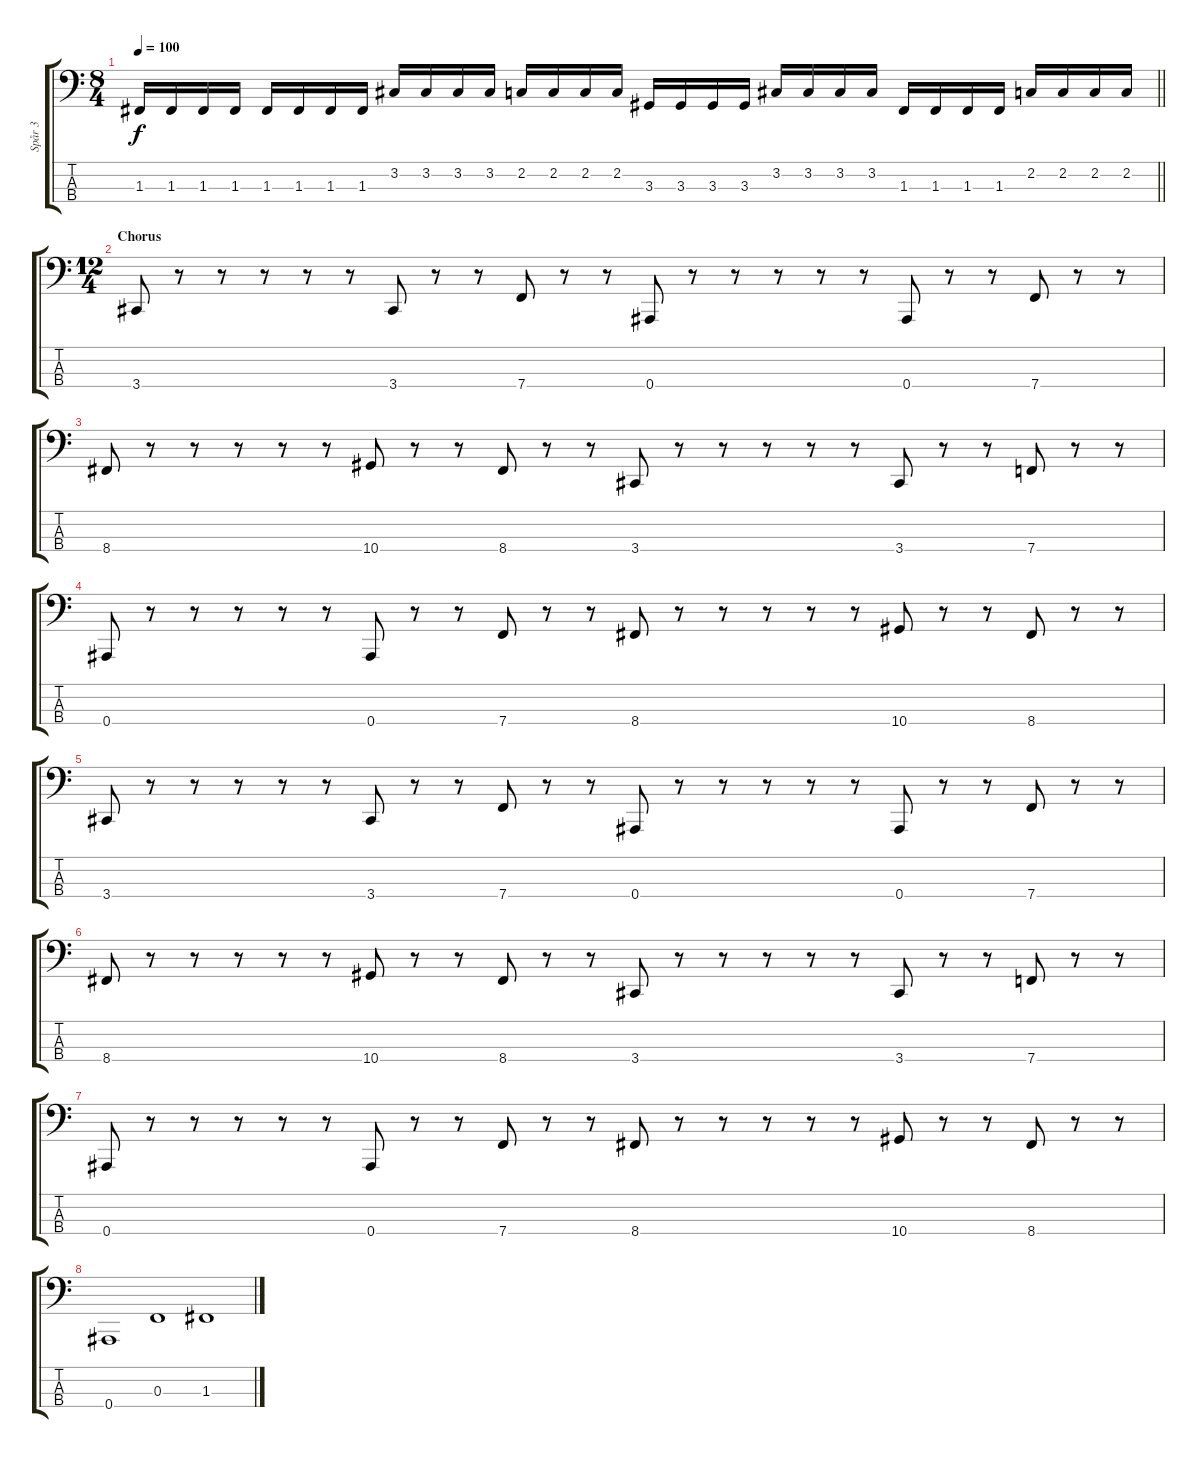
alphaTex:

\track ("Spår 3" "Spår 3") {instrument electricbassfinger}
\staff {score tabs}
\tuning (Eb2 Bb1 F1 Bb0) {hide}
\ts (8 4)
\tempo 100
\clef f4
\barLineRight lightlight
\ks c
1.3.16{dy f} 1.3.16 1.3.16 1.3.16 1.3.16 1.3.16 1.3.16 1.3.16 3.2.16 3.2.16 3.2.16 3.2.16 2.2.16 2.2.16 2.2.16 2.2.16 3.3.16 3.3.16 3.3.16 3.3.16 3.2.16 3.2.16 3.2.16 3.2.16 1.3.16 1.3.16 1.3.16 1.3.16 2.2.16 2.2.16 2.2.16 2.2.16 |
\ts (12 4)
\section ("" "Chorus")
3.4.8 r.8 r.8 r.8 r.8 r.8 3.4.8 r.8 r.8 7.4.8 r.8 r.8 0.4.8 r.8 r.8 r.8 r.8 r.8 0.4.8 r.8 r.8 7.4.8 r.8 r.8 |
8.4.8 r.8 r.8 r.8 r.8 r.8 10.4.8 r.8 r.8 8.4.8 r.8 r.8 3.4.8 r.8 r.8 r.8 r.8 r.8 3.4.8 r.8 r.8 7.4.8 r.8 r.8 |
0.4.8 r.8 r.8 r.8 r.8 r.8 0.4.8 r.8 r.8 7.4.8 r.8 r.8 8.4.8 r.8 r.8 r.8 r.8 r.8 10.4.8 r.8 r.8 8.4.8 r.8 r.8 |
3.4.8 r.8 r.8 r.8 r.8 r.8 3.4.8 r.8 r.8 7.4.8 r.8 r.8 0.4.8 r.8 r.8 r.8 r.8 r.8 0.4.8 r.8 r.8 7.4.8 r.8 r.8 |
8.4.8 r.8 r.8 r.8 r.8 r.8 10.4.8 r.8 r.8 8.4.8 r.8 r.8 3.4.8 r.8 r.8 r.8 r.8 r.8 3.4.8 r.8 r.8 7.4.8 r.8 r.8 |
0.4.8 r.8 r.8 r.8 r.8 r.8 0.4.8 r.8 r.8 7.4.8 r.8 r.8 8.4.8 r.8 r.8 r.8 r.8 r.8 10.4.8 r.8 r.8 8.4.8 r.8 r.8 |
0.4.1 0.3.1 1.3.1
